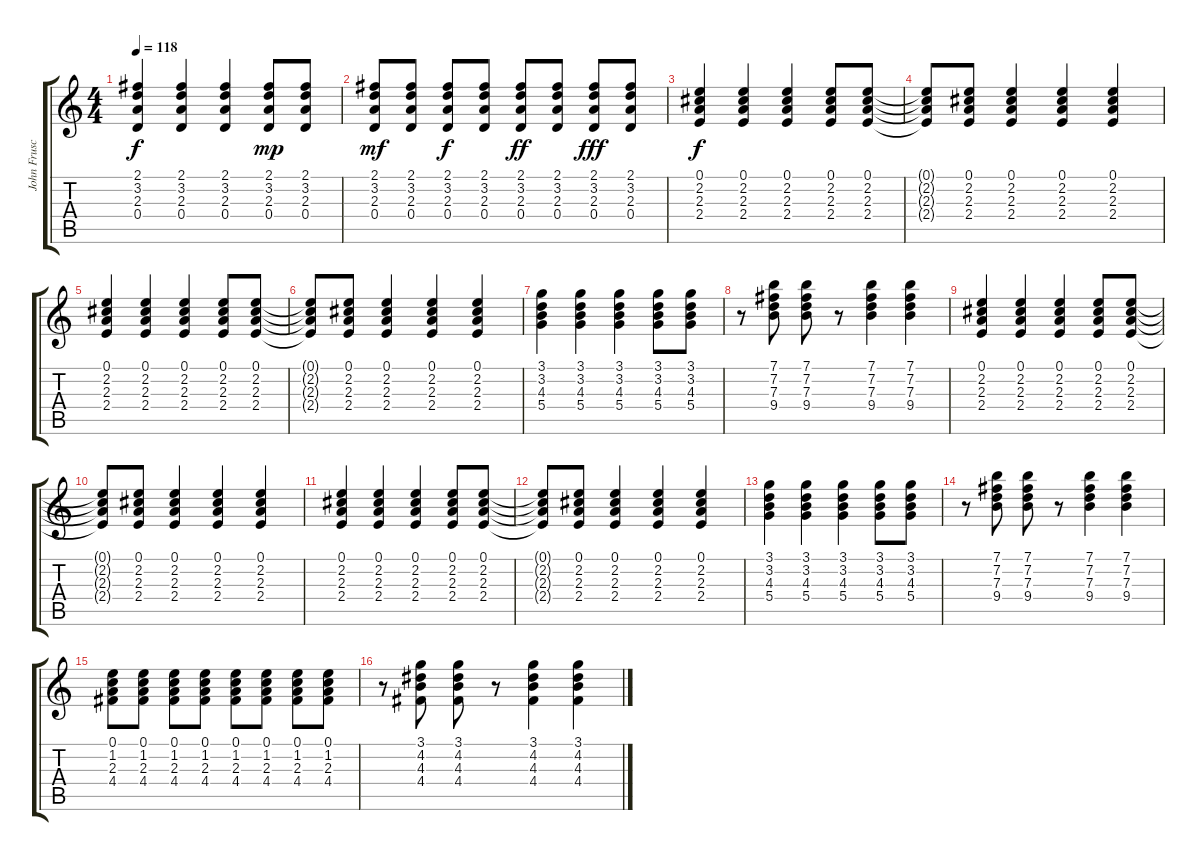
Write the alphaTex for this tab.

\track ("John Frusciante ( clean )" "John Frusc") {instrument electricguitarclean}
\staff {score tabs}
\tuning (E4 B3 G3 D3 A2 E2) {hide}
\ts (4 4)
\tempo 118
\clef g2
\ks c
(2.1 3.2 2.3 0.4).4{dy f} (2.1 3.2 2.3 0.4).4 (2.1 3.2 2.3 0.4).4 (2.1 3.2 2.3 0.4).8{dy mp} (2.1 3.2 2.3 0.4).8 |
(2.1 3.2 2.3 0.4).8{dy mf} (2.1 3.2 2.3 0.4).8 (2.1 3.2 2.3 0.4).8{dy f} (2.1 3.2 2.3 0.4).8 (2.1 3.2 2.3 0.4).8{dy ff} (2.1 3.2 2.3 0.4).8 (2.1 3.2 2.3 0.4).8{dy fff} (2.1 3.2 2.3 0.4).8 |
(0.1 2.2 2.3 2.4).4{dy f} (0.1 2.2 2.3 2.4).4 (0.1 2.2 2.3 2.4).4 (0.1 2.2 2.3 2.4).8 (0.1 2.2 2.3 2.4).8 |
(0.1{t} 2.2{t} 2.3{t} 2.4{t}).8 (0.1 2.2 2.3 2.4).8 (0.1 2.2 2.3 2.4).4 (0.1 2.2 2.3 2.4).4 (0.1 2.2 2.3 2.4).4 |
(0.1 2.2 2.3 2.4).4 (0.1 2.2 2.3 2.4).4 (0.1 2.2 2.3 2.4).4 (0.1 2.2 2.3 2.4).8 (0.1 2.2 2.3 2.4).8 |
(0.1{t} 2.2{t} 2.3{t} 2.4{t}).8 (0.1 2.2 2.3 2.4).8 (0.1 2.2 2.3 2.4).4 (0.1 2.2 2.3 2.4).4 (0.1 2.2 2.3 2.4).4 |
(3.1 3.2 4.3 5.4).4 (3.1 3.2 4.3 5.4).4 (3.1 3.2 4.3 5.4).4 (3.1 3.2 4.3 5.4).8 (3.1 3.2 4.3 5.4).8 |
r.8 (7.1 7.2 7.3 9.4).8 (7.1 7.2 7.3 9.4).8 r.8 (7.1 7.2 7.3 9.4).4 (7.1 7.2 7.3 9.4).4 |
(0.1 2.2 2.3 2.4).4 (0.1 2.2 2.3 2.4).4 (0.1 2.2 2.3 2.4).4 (0.1 2.2 2.3 2.4).8 (0.1 2.2 2.3 2.4).8 |
(0.1{t} 2.2{t} 2.3{t} 2.4{t}).8 (0.1 2.2 2.3 2.4).8 (0.1 2.2 2.3 2.4).4 (0.1 2.2 2.3 2.4).4 (0.1 2.2 2.3 2.4).4 |
(0.1 2.2 2.3 2.4).4 (0.1 2.2 2.3 2.4).4 (0.1 2.2 2.3 2.4).4 (0.1 2.2 2.3 2.4).8 (0.1 2.2 2.3 2.4).8 |
(0.1{t} 2.2{t} 2.3{t} 2.4{t}).8 (0.1 2.2 2.3 2.4).8 (0.1 2.2 2.3 2.4).4 (0.1 2.2 2.3 2.4).4 (0.1 2.2 2.3 2.4).4 |
(3.1 3.2 4.3 5.4).4 (3.1 3.2 4.3 5.4).4 (3.1 3.2 4.3 5.4).4 (3.1 3.2 4.3 5.4).8 (3.1 3.2 4.3 5.4).8 |
r.8 (7.1 7.2 7.3 9.4).8 (7.1 7.2 7.3 9.4).8 r.8 (7.1 7.2 7.3 9.4).4 (7.1 7.2 7.3 9.4).4 |
(0.1 1.2 2.3 4.4).8 (0.1 1.2 2.3 4.4).8 (0.1 1.2 2.3 4.4).8 (0.1 1.2 2.3 4.4).8 (0.1 1.2 2.3 4.4).8 (0.1 1.2 2.3 4.4).8 (0.1 1.2 2.3 4.4).8 (0.1 1.2 2.3 4.4).8 |
r.8 (3.1 4.2 4.3 4.4).8 (3.1 4.2 4.3 4.4).8 r.8 (3.1 4.2 4.3 4.4).4 (3.1 4.2 4.3 4.4).4
